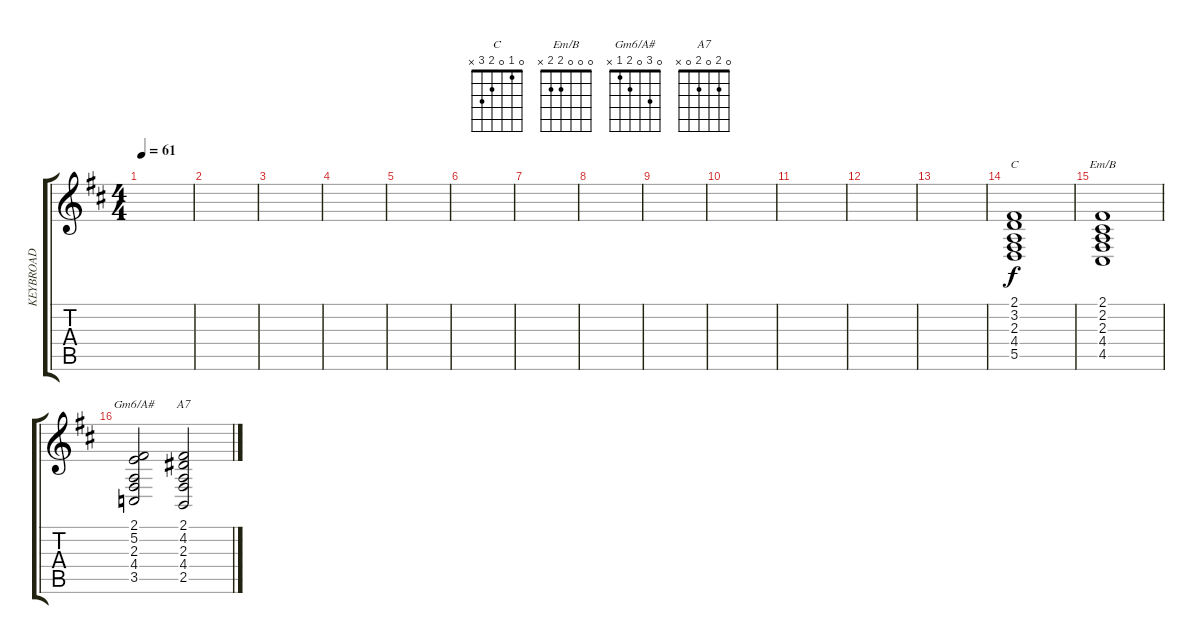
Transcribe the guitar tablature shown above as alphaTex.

\track ("KEYBROAD" "KEYBROAD") {instrument synthstrings1}
\staff {score tabs}
\tuning (E4 B3 G3 D3 A2 E2) {hide}
\chord ("C" 0 1 0 2 3 x)
\chord ("Em/B" 0 0 0 2 2 x)
\chord ("Gm6/A#" 0 3 0 2 1 x)
\chord ("A7" 0 2 0 2 0 x)
\ts (4 4)
\tempo 61
\clef g2
\ks d
|
|
|
|
|
|
|
|
|
|
|
|
|
(2.1 3.2 2.3 4.4 5.5).1{ch "C"} |
(2.1 2.2 2.3 4.4 4.5).1{ch "Em/B"} |
(2.1 5.2 2.3 4.4 3.5).2{ch "Gm6/A#"} (2.1 4.2 2.3 4.4 2.5).2{ch "A7"}
